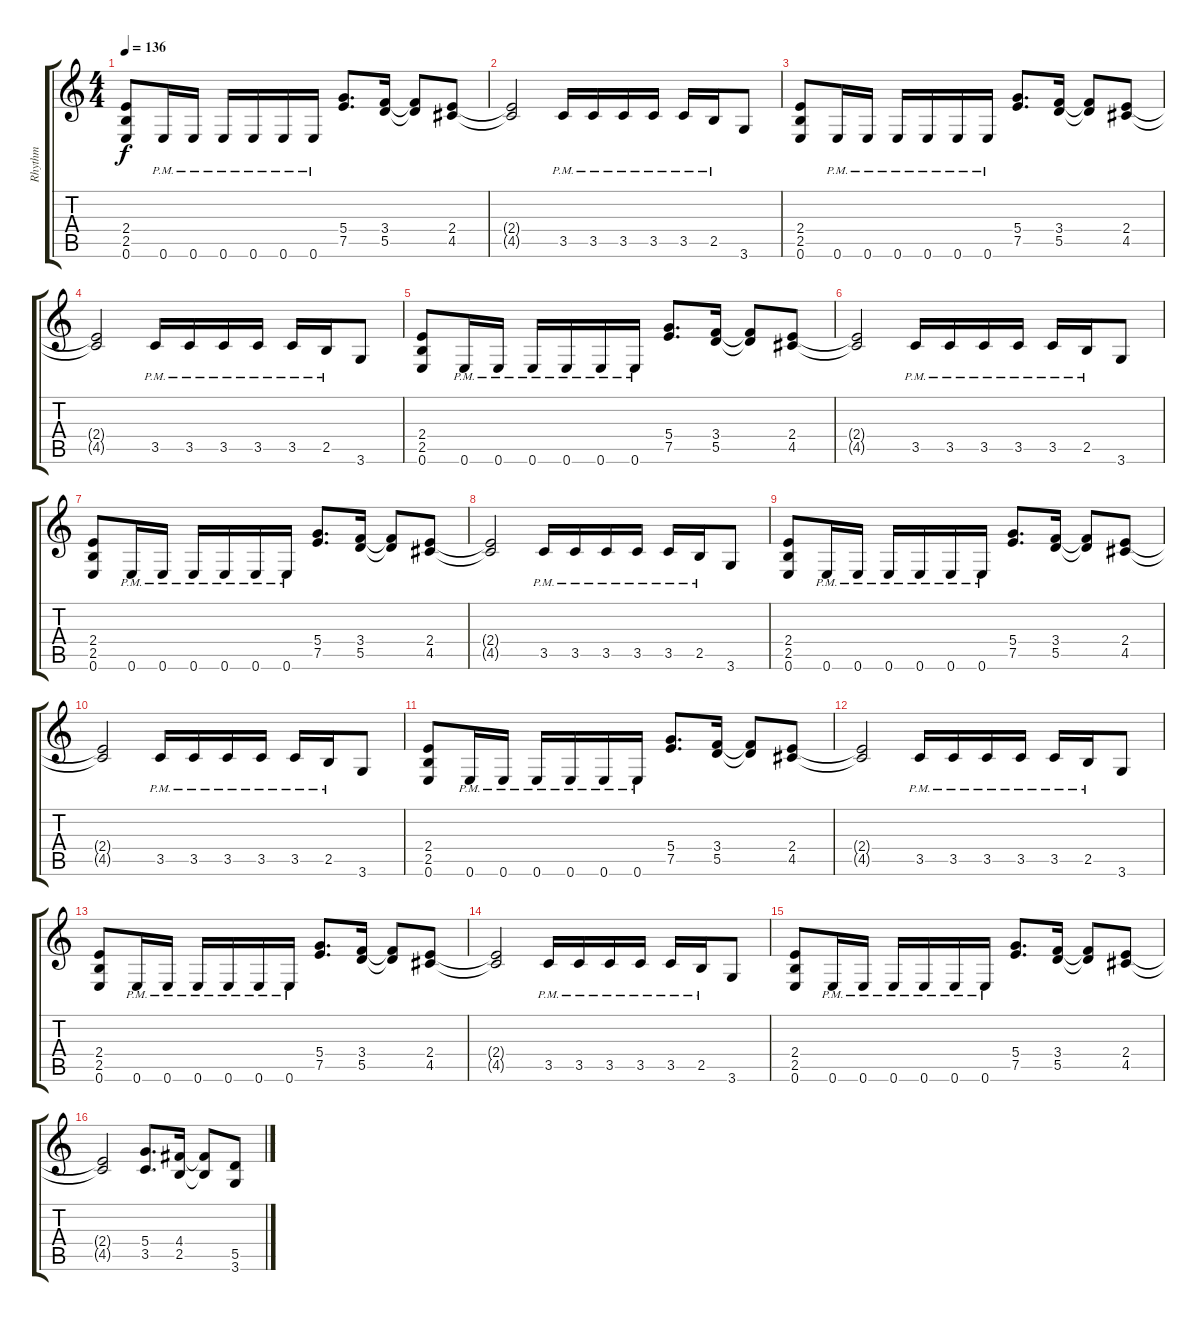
\track ("Rhythm" "Rhythm") {instrument distortionguitar}
\staff {score tabs}
\tuning (E4 B3 G3 D3 A2 E2) {hide}
\ts (4 4)
\tempo 136
\clef g2
\ks c
(2.4 2.5 0.6).8{dy f} 0.6{pm}.16 0.6{pm}.16 0.6{pm}.16 0.6{pm}.16 0.6{pm}.16 0.6{pm}.16 (5.4 7.5).8{d} (3.4 5.5).16 (3.4{t} 5.5{t}).8 (2.4 4.5).8 |
(2.4{t} 4.5{t}).2 3.5{pm}.16 3.5{pm}.16 3.5{pm}.16 3.5{pm}.16 3.5{pm}.16 2.5{pm}.16 3.6.8 |
(2.4 2.5 0.6).8 0.6{pm}.16 0.6{pm}.16 0.6{pm}.16 0.6{pm}.16 0.6{pm}.16 0.6{pm}.16 (5.4 7.5).8{d} (3.4 5.5).16 (3.4{t} 5.5{t}).8 (2.4 4.5).8 |
(2.4{t} 4.5{t}).2 3.5{pm}.16 3.5{pm}.16 3.5{pm}.16 3.5{pm}.16 3.5{pm}.16 2.5{pm}.16 3.6.8 |
(2.4 2.5 0.6).8 0.6{pm}.16 0.6{pm}.16 0.6{pm}.16 0.6{pm}.16 0.6{pm}.16 0.6{pm}.16 (5.4 7.5).8{d} (3.4 5.5).16 (3.4{t} 5.5{t}).8 (2.4 4.5).8 |
(2.4{t} 4.5{t}).2 3.5{pm}.16 3.5{pm}.16 3.5{pm}.16 3.5{pm}.16 3.5{pm}.16 2.5{pm}.16 3.6.8 |
(2.4 2.5 0.6).8 0.6{pm}.16 0.6{pm}.16 0.6{pm}.16 0.6{pm}.16 0.6{pm}.16 0.6{pm}.16 (5.4 7.5).8{d} (3.4 5.5).16 (3.4{t} 5.5{t}).8 (2.4 4.5).8 |
(2.4{t} 4.5{t}).2 3.5{pm}.16 3.5{pm}.16 3.5{pm}.16 3.5{pm}.16 3.5{pm}.16 2.5{pm}.16 3.6.8 |
(2.4 2.5 0.6).8 0.6{pm}.16 0.6{pm}.16 0.6{pm}.16 0.6{pm}.16 0.6{pm}.16 0.6{pm}.16 (5.4 7.5).8{d} (3.4 5.5).16 (3.4{t} 5.5{t}).8 (2.4 4.5).8 |
(2.4{t} 4.5{t}).2 3.5{pm}.16 3.5{pm}.16 3.5{pm}.16 3.5{pm}.16 3.5{pm}.16 2.5{pm}.16 3.6.8 |
(2.4 2.5 0.6).8 0.6{pm}.16 0.6{pm}.16 0.6{pm}.16 0.6{pm}.16 0.6{pm}.16 0.6{pm}.16 (5.4 7.5).8{d} (3.4 5.5).16 (3.4{t} 5.5{t}).8 (2.4 4.5).8 |
(2.4{t} 4.5{t}).2 3.5{pm}.16 3.5{pm}.16 3.5{pm}.16 3.5{pm}.16 3.5{pm}.16 2.5{pm}.16 3.6.8 |
(2.4 2.5 0.6).8 0.6{pm}.16 0.6{pm}.16 0.6{pm}.16 0.6{pm}.16 0.6{pm}.16 0.6{pm}.16 (5.4 7.5).8{d} (3.4 5.5).16 (3.4{t} 5.5{t}).8 (2.4 4.5).8 |
(2.4{t} 4.5{t}).2 3.5{pm}.16 3.5{pm}.16 3.5{pm}.16 3.5{pm}.16 3.5{pm}.16 2.5{pm}.16 3.6.8 |
(2.4 2.5 0.6).8 0.6{pm}.16 0.6{pm}.16 0.6{pm}.16 0.6{pm}.16 0.6{pm}.16 0.6{pm}.16 (5.4 7.5).8{d} (3.4 5.5).16 (3.4{t} 5.5{t}).8 (2.4 4.5).8 |
(2.4{t} 4.5{t}).2 (5.4 3.5).8{d} (4.4 2.5).16 (4.4{t} 2.5{t}).8 (5.5 3.6).8
